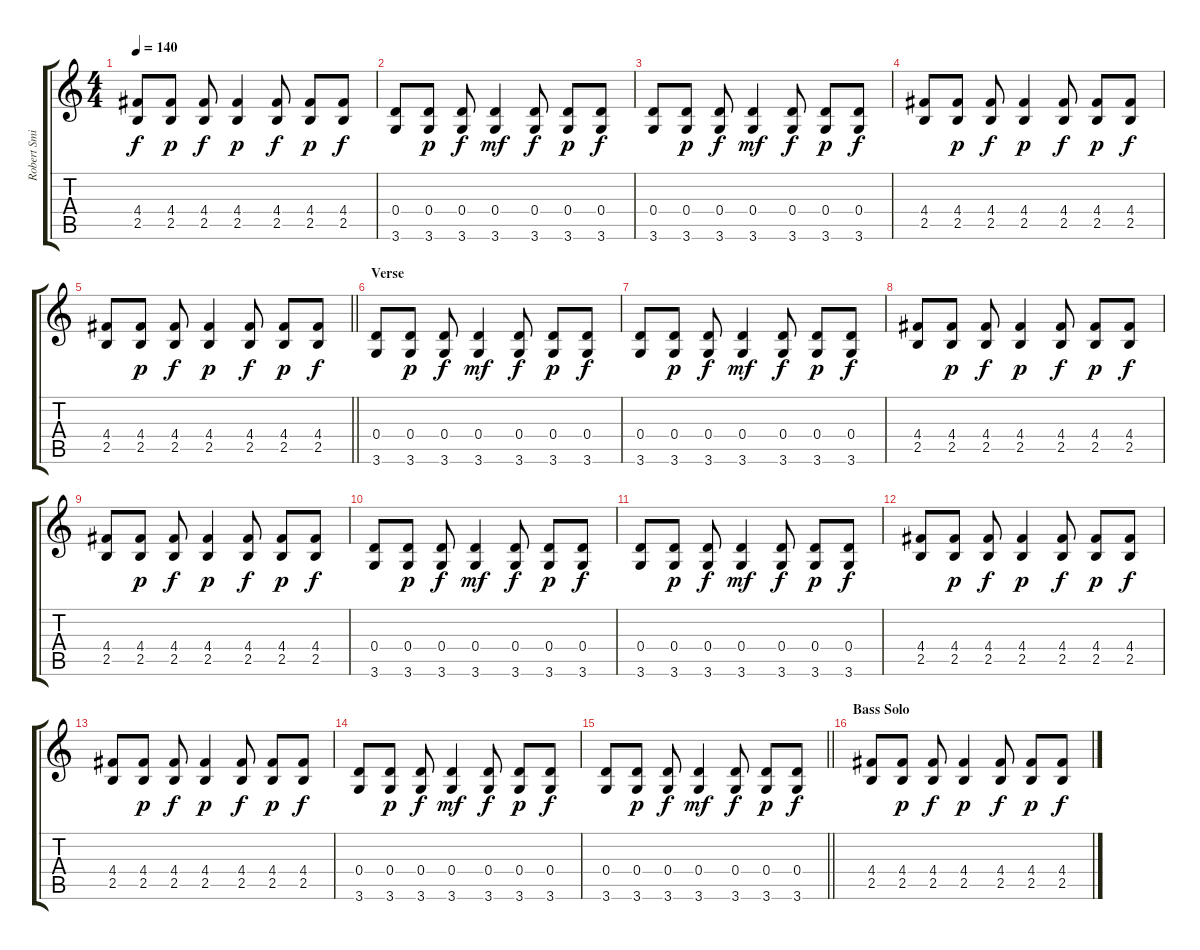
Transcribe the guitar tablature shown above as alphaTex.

\track ("Robert Smith 1" "Robert Smi") {instrument electricguitarclean}
\staff {score tabs}
\tuning (E4 B3 G3 D3 A2 E2) {hide}
\ts (4 4)
\tempo 140
\clef g2
\ks c
(4.4 2.5).8{dy f} (4.4 2.5).8{dy p} (4.4 2.5).8{dy f} (4.4 2.5).4{dy p} (4.4 2.5).8{dy f} (4.4 2.5).8{dy p} (4.4 2.5).8{dy f} |
(0.4 3.6).8 (0.4 3.6).8{dy p} (0.4 3.6).8{dy f} (0.4 3.6).4{dy mf} (0.4 3.6).8{dy f} (0.4 3.6).8{dy p} (0.4 3.6).8{dy f} |
(0.4 3.6).8 (0.4 3.6).8{dy p} (0.4 3.6).8{dy f} (0.4 3.6).4{dy mf} (0.4 3.6).8{dy f} (0.4 3.6).8{dy p} (0.4 3.6).8{dy f} |
(4.4 2.5).8 (4.4 2.5).8{dy p} (4.4 2.5).8{dy f} (4.4 2.5).4{dy p} (4.4 2.5).8{dy f} (4.4 2.5).8{dy p} (4.4 2.5).8{dy f} |
\barLineRight lightlight
(4.4 2.5).8 (4.4 2.5).8{dy p} (4.4 2.5).8{dy f} (4.4 2.5).4{dy p} (4.4 2.5).8{dy f} (4.4 2.5).8{dy p} (4.4 2.5).8{dy f} |
\section ("" "Verse")
(0.4 3.6).8 (0.4 3.6).8{dy p} (0.4 3.6).8{dy f} (0.4 3.6).4{dy mf} (0.4 3.6).8{dy f} (0.4 3.6).8{dy p} (0.4 3.6).8{dy f} |
(0.4 3.6).8 (0.4 3.6).8{dy p} (0.4 3.6).8{dy f} (0.4 3.6).4{dy mf} (0.4 3.6).8{dy f} (0.4 3.6).8{dy p} (0.4 3.6).8{dy f} |
(4.4 2.5).8 (4.4 2.5).8{dy p} (4.4 2.5).8{dy f} (4.4 2.5).4{dy p} (4.4 2.5).8{dy f} (4.4 2.5).8{dy p} (4.4 2.5).8{dy f} |
(4.4 2.5).8 (4.4 2.5).8{dy p} (4.4 2.5).8{dy f} (4.4 2.5).4{dy p} (4.4 2.5).8{dy f} (4.4 2.5).8{dy p} (4.4 2.5).8{dy f} |
(0.4 3.6).8 (0.4 3.6).8{dy p} (0.4 3.6).8{dy f} (0.4 3.6).4{dy mf} (0.4 3.6).8{dy f} (0.4 3.6).8{dy p} (0.4 3.6).8{dy f} |
(0.4 3.6).8 (0.4 3.6).8{dy p} (0.4 3.6).8{dy f} (0.4 3.6).4{dy mf} (0.4 3.6).8{dy f} (0.4 3.6).8{dy p} (0.4 3.6).8{dy f} |
(4.4 2.5).8 (4.4 2.5).8{dy p} (4.4 2.5).8{dy f} (4.4 2.5).4{dy p} (4.4 2.5).8{dy f} (4.4 2.5).8{dy p} (4.4 2.5).8{dy f} |
(4.4 2.5).8 (4.4 2.5).8{dy p} (4.4 2.5).8{dy f} (4.4 2.5).4{dy p} (4.4 2.5).8{dy f} (4.4 2.5).8{dy p} (4.4 2.5).8{dy f} |
(0.4 3.6).8 (0.4 3.6).8{dy p} (0.4 3.6).8{dy f} (0.4 3.6).4{dy mf} (0.4 3.6).8{dy f} (0.4 3.6).8{dy p} (0.4 3.6).8{dy f} |
\barLineRight lightlight
(0.4 3.6).8 (0.4 3.6).8{dy p} (0.4 3.6).8{dy f} (0.4 3.6).4{dy mf} (0.4 3.6).8{dy f} (0.4 3.6).8{dy p} (0.4 3.6).8{dy f} |
\section ("" "Bass Solo")
(4.4 2.5).8 (4.4 2.5).8{dy p} (4.4 2.5).8{dy f} (4.4 2.5).4{dy p} (4.4 2.5).8{dy f} (4.4 2.5).8{dy p} (4.4 2.5).8{dy f}
